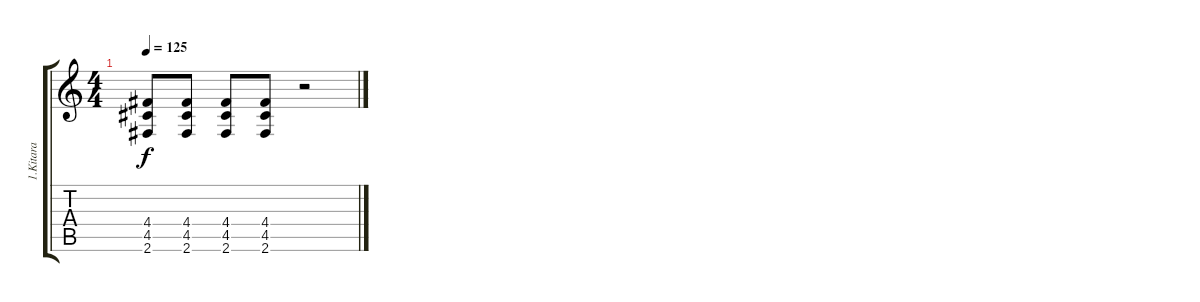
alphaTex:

\track ("1.Kitara" "1.Kitara") {instrument distortionguitar}
\staff {score tabs}
\tuning (E4 B3 G3 D3 A2 E2) {hide}
\ts (4 4)
\tempo 125
\clef g2
\ks c
(4.4 4.5 2.6).8{dy f} (4.4 4.5 2.6).8 (4.4 4.5 2.6).8 (4.4 4.5 2.6).8 r.2
